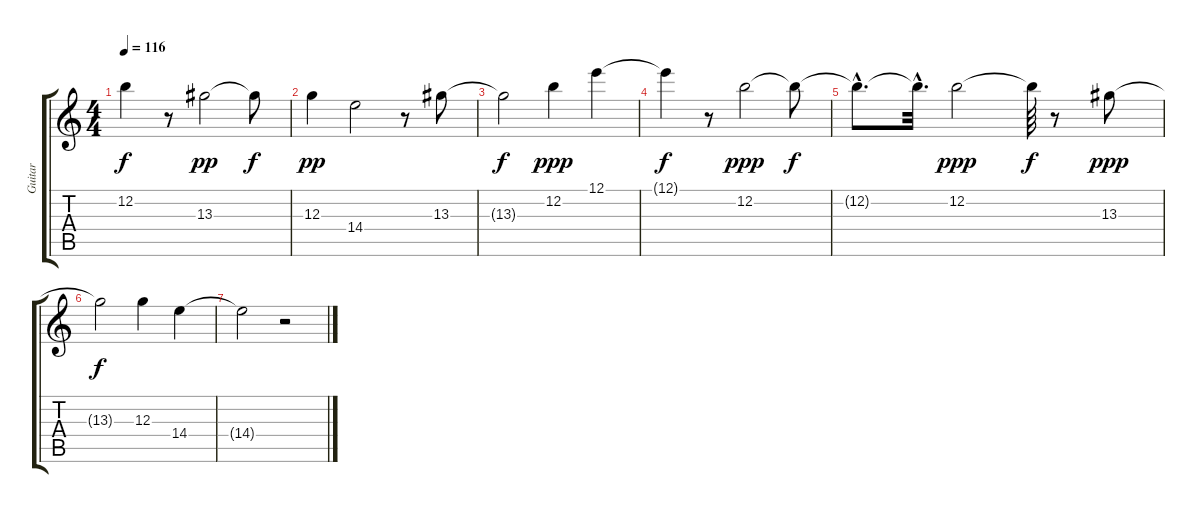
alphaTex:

\track ("Guitar" "Guitar") {instrument acousticguitarsteel}
\staff {score tabs}
\tuning (E4 B3 G3 D3 A2 E2) {hide}
\ts (4 4)
\tempo 116
\clef g2
\ks c
12.2{t}.4{dy f} r.8 13.3.2{dy pp} 13.3{t}.8{dy f} |
12.3.4{dy pp} 14.4.2 r.8 13.3.8 |
13.3{t}.2{dy f} 12.2.4{dy ppp} 12.1.4 |
12.1{t}.4{dy f} r.8 12.2.2{dy ppp} 12.2{t}.8{dy f} |
12.2{hac t}.8{d} 12.2{hac t}.32{d} 12.2.2{dy ppp} 12.2{t}.64{dy f} r.8 13.3.8{dy ppp} |
13.3{t}.2{dy f} 12.3.4 14.4.4 |
14.4{t}.2 r.2
